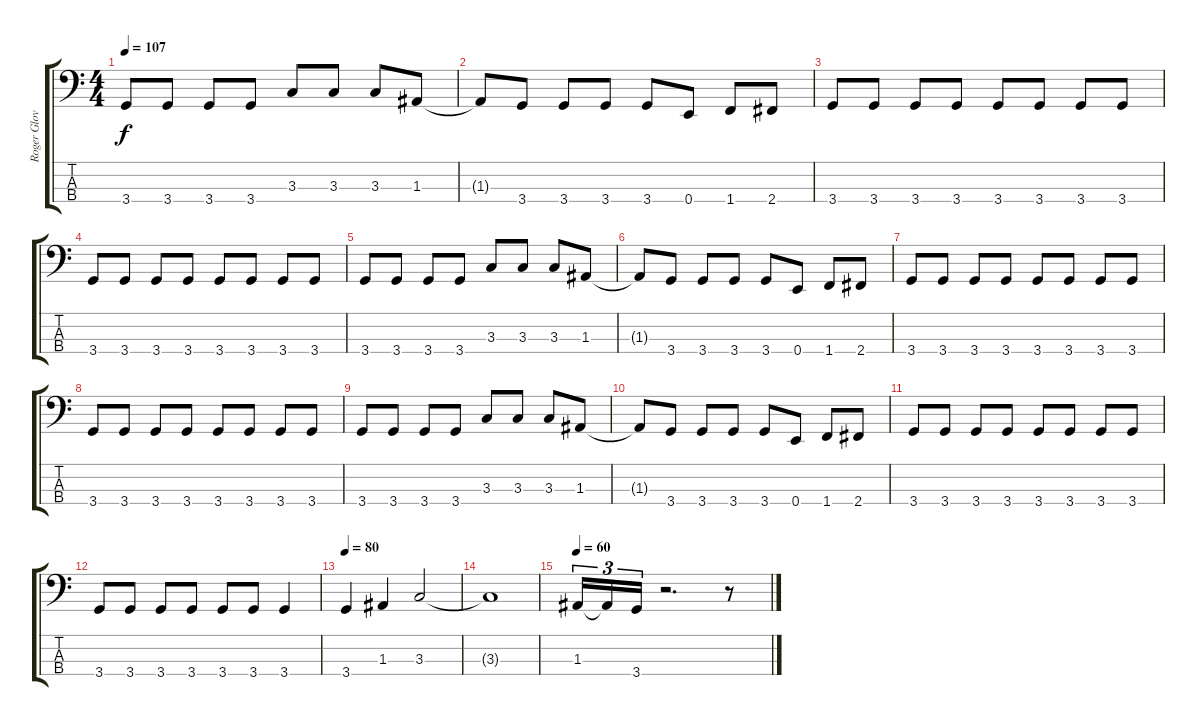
\track ("Roger Glover" "Roger Glov") {instrument electricbasspick}
\staff {score tabs}
\tuning (G2 D2 A1 E1) {hide}
\ts (4 4)
\tempo 107
\clef f4
\ks c
3.4.8{dy f} 3.4.8 3.4.8 3.4.8 3.3.8 3.3.8 3.3.8 1.3.8 |
1.3{t}.8 3.4.8 3.4.8 3.4.8 3.4.8 0.4.8 1.4.8 2.4.8 |
3.4.8 3.4.8 3.4.8 3.4.8 3.4.8 3.4.8 3.4.8 3.4.8 |
3.4.8 3.4.8 3.4.8 3.4.8 3.4.8 3.4.8 3.4.8 3.4.8 |
3.4.8 3.4.8 3.4.8 3.4.8 3.3.8 3.3.8 3.3.8 1.3.8 |
1.3{t}.8 3.4.8 3.4.8 3.4.8 3.4.8 0.4.8 1.4.8 2.4.8 |
3.4.8 3.4.8 3.4.8 3.4.8 3.4.8 3.4.8 3.4.8 3.4.8 |
3.4.8 3.4.8 3.4.8 3.4.8 3.4.8 3.4.8 3.4.8 3.4.8 |
3.4.8 3.4.8 3.4.8 3.4.8 3.3.8 3.3.8 3.3.8 1.3.8 |
1.3{t}.8 3.4.8 3.4.8 3.4.8 3.4.8 0.4.8 1.4.8 2.4.8 |
3.4.8 3.4.8 3.4.8 3.4.8 3.4.8 3.4.8 3.4.8 3.4.8 |
3.4.8 3.4.8 3.4.8 3.4.8 3.4.8 3.4.8 3.4.4 |
\tempo 80
3.4.4 1.3.4 3.3.2 |
3.3{t}.1 |
\tempo 60
1.3.16{tu (3 2)} 1.3{t}.16{tu (3 2)} 3.4.16{tu (3 2)} r.2{d} r.8
